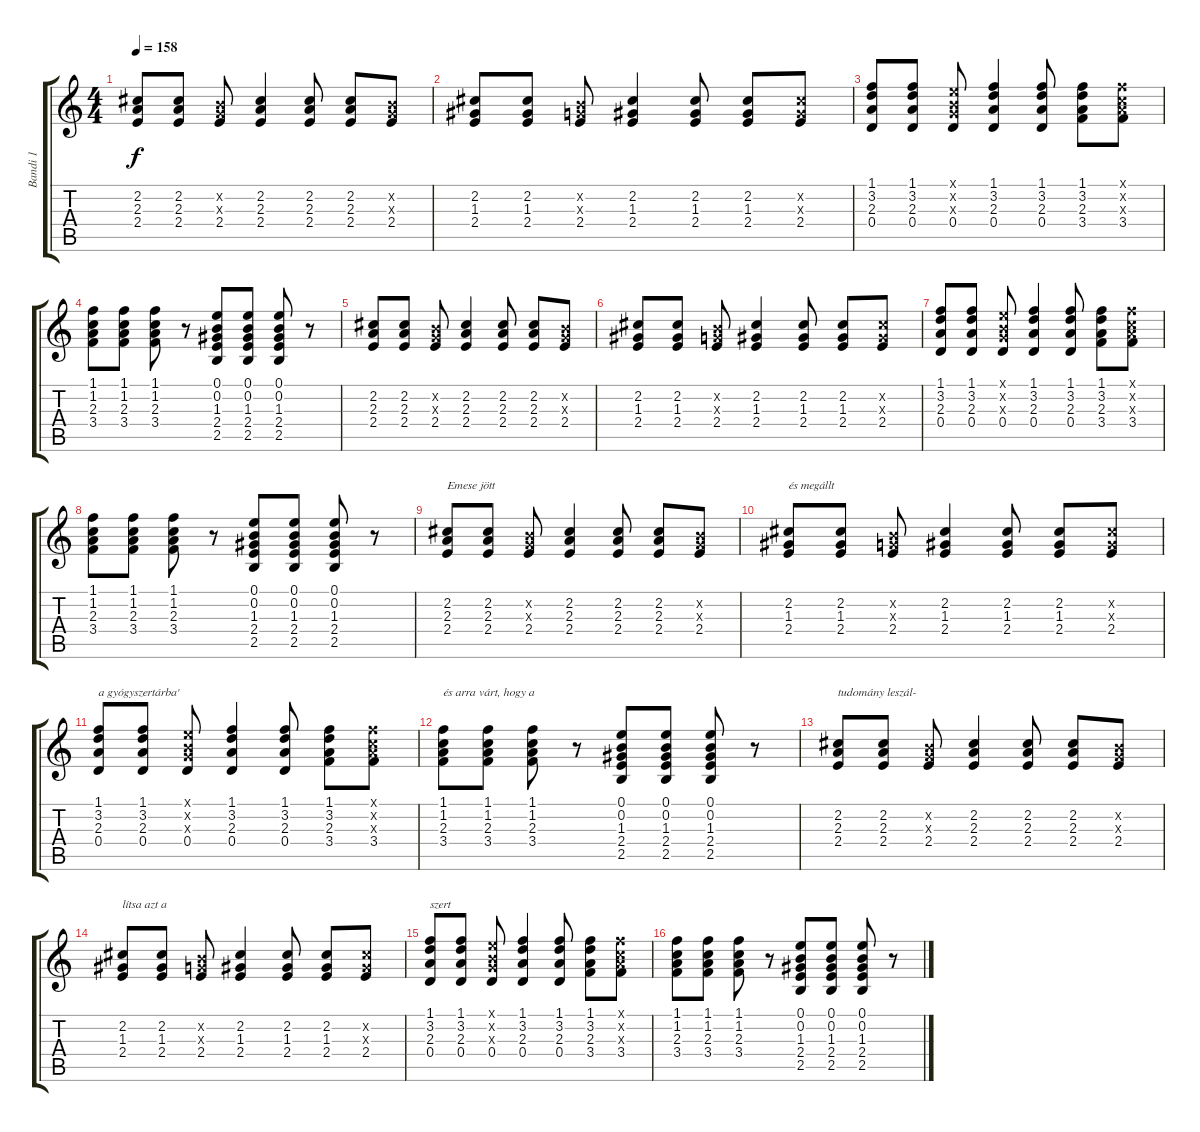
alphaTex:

\track ("Bandi 1" "Bandi 1") {instrument electricguitarclean}
\staff {score tabs}
\tuning (E4 B3 G3 D3 A2 E2) {hide}
\ts (4 4)
\tempo 158
\clef g2
\ks c
(2.2 2.3 2.4).8{dy f instrument electricguitarclean} (2.2 2.3 2.4).8 (0.2{x} 0.3{x} 2.4).8 (2.2 2.3 2.4).4 (2.2 2.3 2.4).8 (2.2 2.3 2.4).8 (0.2{x} 0.3{x} 2.4).8 |
(2.2 1.3 2.4).8 (2.2 1.3 2.4).8 (0.2{x} 0.3{x} 2.4).8 (2.2 1.3 2.4).4 (2.2 1.3 2.4).8 (2.2 1.3 2.4).8 (2.2{x} 1.3{x} 2.4).8 |
(1.1 3.2 2.3 0.4).8 (1.1 3.2 2.3 0.4).8 (0.1{x} 0.2{x} 0.3{x} 0.4).8 (1.1 3.2 2.3 0.4).4 (1.1 3.2 2.3 0.4).8 (1.1 3.2 2.3 3.4).8 (1.1{x} 1.2{x} 2.3{x} 3.4).8 |
(1.1 1.2 2.3 3.4).8 (1.1 1.2 2.3 3.4).8 (1.1 1.2 2.3 3.4).8 r.8 (0.1 0.2 1.3 2.4 2.5).8 (0.1 0.2 1.3 2.4 2.5).8 (0.1 0.2 1.3 2.4 2.5).8 r.8 |
(2.2 2.3 2.4).8 (2.2 2.3 2.4).8 (0.2{x} 0.3{x} 2.4).8 (2.2 2.3 2.4).4 (2.2 2.3 2.4).8 (2.2 2.3 2.4).8 (0.2{x} 0.3{x} 2.4).8 |
(2.2 1.3 2.4).8 (2.2 1.3 2.4).8 (0.2{x} 0.3{x} 2.4).8 (2.2 1.3 2.4).4 (2.2 1.3 2.4).8 (2.2 1.3 2.4).8 (2.2{x} 1.3{x} 2.4).8 |
(1.1 3.2 2.3 0.4).8 (1.1 3.2 2.3 0.4).8 (0.1{x} 0.2{x} 0.3{x} 0.4).8 (1.1 3.2 2.3 0.4).4 (1.1 3.2 2.3 0.4).8 (1.1 3.2 2.3 3.4).8 (1.1{x} 1.2{x} 2.3{x} 3.4).8 |
(1.1 1.2 2.3 3.4).8 (1.1 1.2 2.3 3.4).8 (1.1 1.2 2.3 3.4).8 r.8 (0.1 0.2 1.3 2.4 2.5).8 (0.1 0.2 1.3 2.4 2.5).8 (0.1 0.2 1.3 2.4 2.5).8 r.8 |
(2.2 2.3 2.4).8{txt "Emese jött "} (2.2 2.3 2.4).8 (0.2{x} 0.3{x} 2.4).8 (2.2 2.3 2.4).4 (2.2 2.3 2.4).8 (2.2 2.3 2.4).8 (0.2{x} 0.3{x} 2.4).8 |
(2.2 1.3 2.4).8{txt "és megállt"} (2.2 1.3 2.4).8 (0.2{x} 0.3{x} 2.4).8 (2.2 1.3 2.4).4 (2.2 1.3 2.4).8 (2.2 1.3 2.4).8 (2.2{x} 1.3{x} 2.4).8 |
(1.1 3.2 2.3 0.4).8{txt "a gyógyszertárba'"} (1.1 3.2 2.3 0.4).8 (0.1{x} 0.2{x} 0.3{x} 0.4).8 (1.1 3.2 2.3 0.4).4 (1.1 3.2 2.3 0.4).8 (1.1 3.2 2.3 3.4).8 (1.1{x} 1.2{x} 2.3{x} 3.4).8 |
(1.1 1.2 2.3 3.4).8{txt "és arra várt, hogy a"} (1.1 1.2 2.3 3.4).8 (1.1 1.2 2.3 3.4).8 r.8 (0.1 0.2 1.3 2.4 2.5).8 (0.1 0.2 1.3 2.4 2.5).8 (0.1 0.2 1.3 2.4 2.5).8 r.8 |
(2.2 2.3 2.4).8{txt "tudomány leszál-"} (2.2 2.3 2.4).8 (0.2{x} 0.3{x} 2.4).8 (2.2 2.3 2.4).4 (2.2 2.3 2.4).8 (2.2 2.3 2.4).8 (0.2{x} 0.3{x} 2.4).8 |
(2.2 1.3 2.4).8{txt "lítsa azt a "} (2.2 1.3 2.4).8 (0.2{x} 0.3{x} 2.4).8 (2.2 1.3 2.4).4 (2.2 1.3 2.4).8 (2.2 1.3 2.4).8 (2.2{x} 1.3{x} 2.4).8 |
(1.1 3.2 2.3 0.4).8{txt "szert"} (1.1 3.2 2.3 0.4).8 (0.1{x} 0.2{x} 0.3{x} 0.4).8 (1.1 3.2 2.3 0.4).4 (1.1 3.2 2.3 0.4).8 (1.1 3.2 2.3 3.4).8 (1.1{x} 1.2{x} 2.3{x} 3.4).8 |
(1.1 1.2 2.3 3.4).8 (1.1 1.2 2.3 3.4).8 (1.1 1.2 2.3 3.4).8 r.8 (0.1 0.2 1.3 2.4 2.5).8 (0.1 0.2 1.3 2.4 2.5).8 (0.1 0.2 1.3 2.4 2.5).8 r.8
